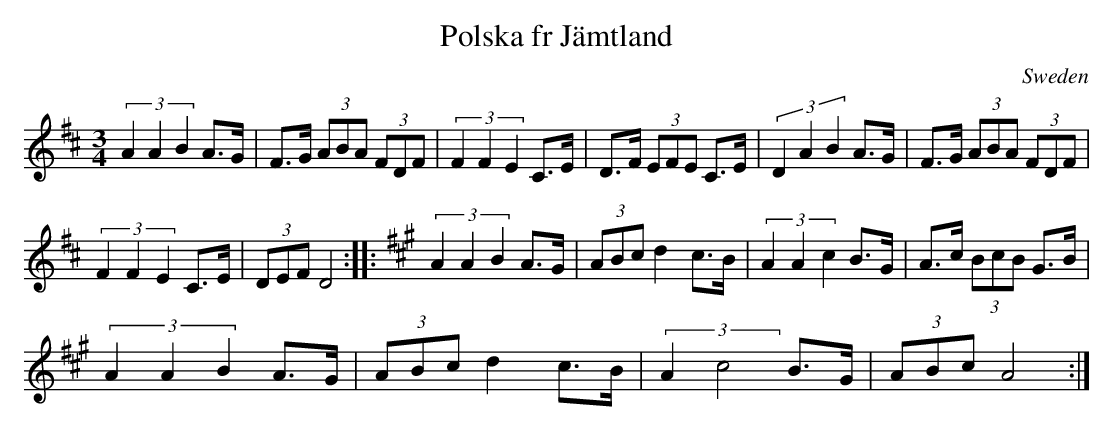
X:1
T:Polska fr Jämtland
M:3/4
O:Sweden
K:D major
(3A2A2B2 A>G | F>G (3ABA (3FDF |\
(3F2F2E2 C>E | D>F (3EFE C>E |\
(3D2A2B2 A>G | F>G (3ABA (3FDF |
(3F2F2E2 C>E | (3DEF D4 :: \
K:A
(3A2A2B2 A>G | (3ABc d2 c>B | \
(3A2A2c2 B>G | A>c (3BcB G>B |
(3A2A2B2 A>G | (3ABc d2 c>B |\
(3:2:2A2c4 B>G | (3ABc A4:|
